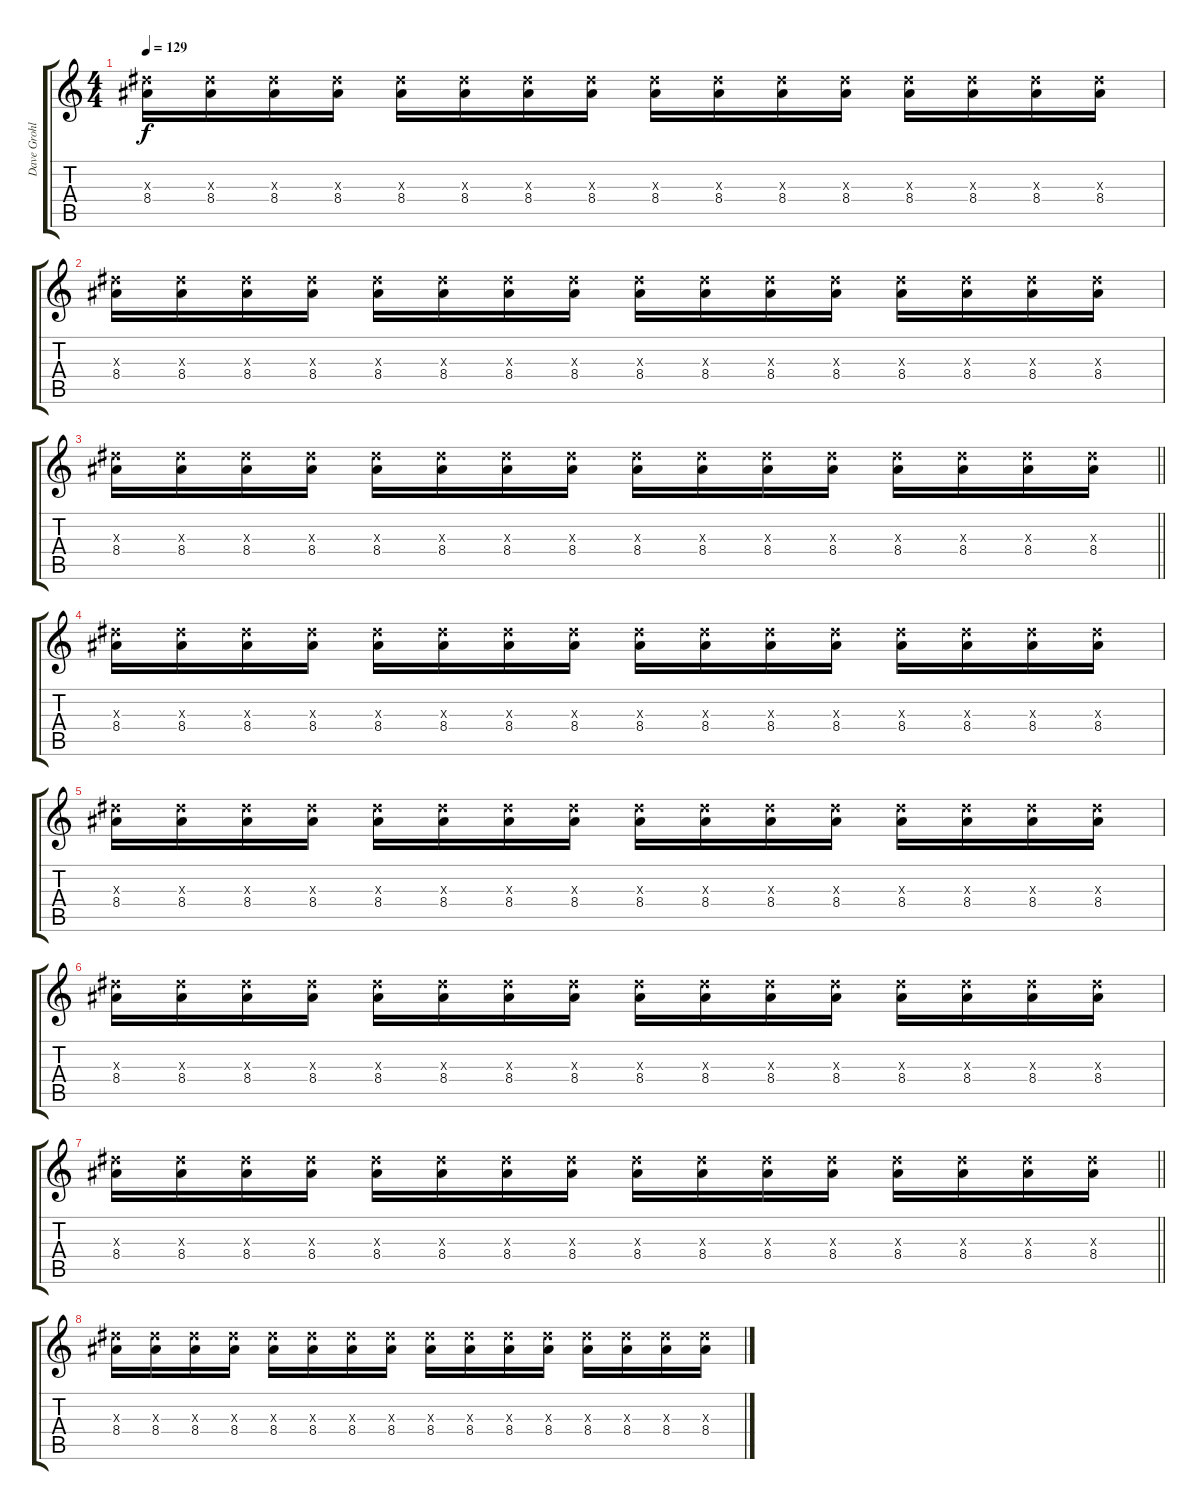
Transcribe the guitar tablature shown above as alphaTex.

\track ("Dave Grohl" "Dave Grohl") {instrument overdrivenguitar}
\staff {score tabs}
\tuning (E4 B3 G3 D3 A2 E2) {hide}
\ts (4 4)
\tempo 129
\clef g2
\ks c
(8.3{x} 8.4).16{dy f} (8.3{x} 8.4).16 (8.3{x} 8.4).16 (8.3{x} 8.4).16 (8.3{x} 8.4).16 (8.3{x} 8.4).16 (8.3{x} 8.4).16 (8.3{x} 8.4).16 (8.3{x} 8.4).16 (8.3{x} 8.4).16 (8.3{x} 8.4).16 (8.3{x} 8.4).16 (8.3{x} 8.4).16 (8.3{x} 8.4).16 (8.3{x} 8.4).16 (8.3{x} 8.4).16 |
(8.3{x} 8.4).16 (8.3{x} 8.4).16 (8.3{x} 8.4).16 (8.3{x} 8.4).16 (8.3{x} 8.4).16 (8.3{x} 8.4).16 (8.3{x} 8.4).16 (8.3{x} 8.4).16 (8.3{x} 8.4).16 (8.3{x} 8.4).16 (8.3{x} 8.4).16 (8.3{x} 8.4).16 (8.3{x} 8.4).16 (8.3{x} 8.4).16 (8.3{x} 8.4).16 (8.3{x} 8.4).16 |
\barLineRight lightlight
(8.3{x} 8.4).16 (8.3{x} 8.4).16 (8.3{x} 8.4).16 (8.3{x} 8.4).16 (8.3{x} 8.4).16 (8.3{x} 8.4).16 (8.3{x} 8.4).16 (8.3{x} 8.4).16 (8.3{x} 8.4).16 (8.3{x} 8.4).16 (8.3{x} 8.4).16 (8.3{x} 8.4).16 (8.3{x} 8.4).16 (8.3{x} 8.4).16 (8.3{x} 8.4).16 (8.3{x} 8.4).16 |
(8.3{x} 8.4).16 (8.3{x} 8.4).16 (8.3{x} 8.4).16 (8.3{x} 8.4).16 (8.3{x} 8.4).16 (8.3{x} 8.4).16 (8.3{x} 8.4).16 (8.3{x} 8.4).16 (8.3{x} 8.4).16 (8.3{x} 8.4).16 (8.3{x} 8.4).16 (8.3{x} 8.4).16 (8.3{x} 8.4).16 (8.3{x} 8.4).16 (8.3{x} 8.4).16 (8.3{x} 8.4).16 |
(8.3{x} 8.4).16 (8.3{x} 8.4).16 (8.3{x} 8.4).16 (8.3{x} 8.4).16 (8.3{x} 8.4).16 (8.3{x} 8.4).16 (8.3{x} 8.4).16 (8.3{x} 8.4).16 (8.3{x} 8.4).16 (8.3{x} 8.4).16 (8.3{x} 8.4).16 (8.3{x} 8.4).16 (8.3{x} 8.4).16 (8.3{x} 8.4).16 (8.3{x} 8.4).16 (8.3{x} 8.4).16 |
(8.3{x} 8.4).16 (8.3{x} 8.4).16 (8.3{x} 8.4).16 (8.3{x} 8.4).16 (8.3{x} 8.4).16 (8.3{x} 8.4).16 (8.3{x} 8.4).16 (8.3{x} 8.4).16 (8.3{x} 8.4).16 (8.3{x} 8.4).16 (8.3{x} 8.4).16 (8.3{x} 8.4).16 (8.3{x} 8.4).16 (8.3{x} 8.4).16 (8.3{x} 8.4).16 (8.3{x} 8.4).16 |
\barLineRight lightlight
(8.3{x} 8.4).16 (8.3{x} 8.4).16 (8.3{x} 8.4).16 (8.3{x} 8.4).16 (8.3{x} 8.4).16 (8.3{x} 8.4).16 (8.3{x} 8.4).16 (8.3{x} 8.4).16 (8.3{x} 8.4).16 (8.3{x} 8.4).16 (8.3{x} 8.4).16 (8.3{x} 8.4).16 (8.3{x} 8.4).16 (8.3{x} 8.4).16 (8.3{x} 8.4).16 (8.3{x} 8.4).16 |
(8.3{x} 8.4).16 (8.3{x} 8.4).16 (8.3{x} 8.4).16 (8.3{x} 8.4).16 (8.3{x} 8.4).16 (8.3{x} 8.4).16 (8.3{x} 8.4).16 (8.3{x} 8.4).16 (8.3{x} 8.4).16 (8.3{x} 8.4).16 (8.3{x} 8.4).16 (8.3{x} 8.4).16 (8.3{x} 8.4).16 (8.3{x} 8.4).16 (8.3{x} 8.4).16 (8.3{x} 8.4).16
